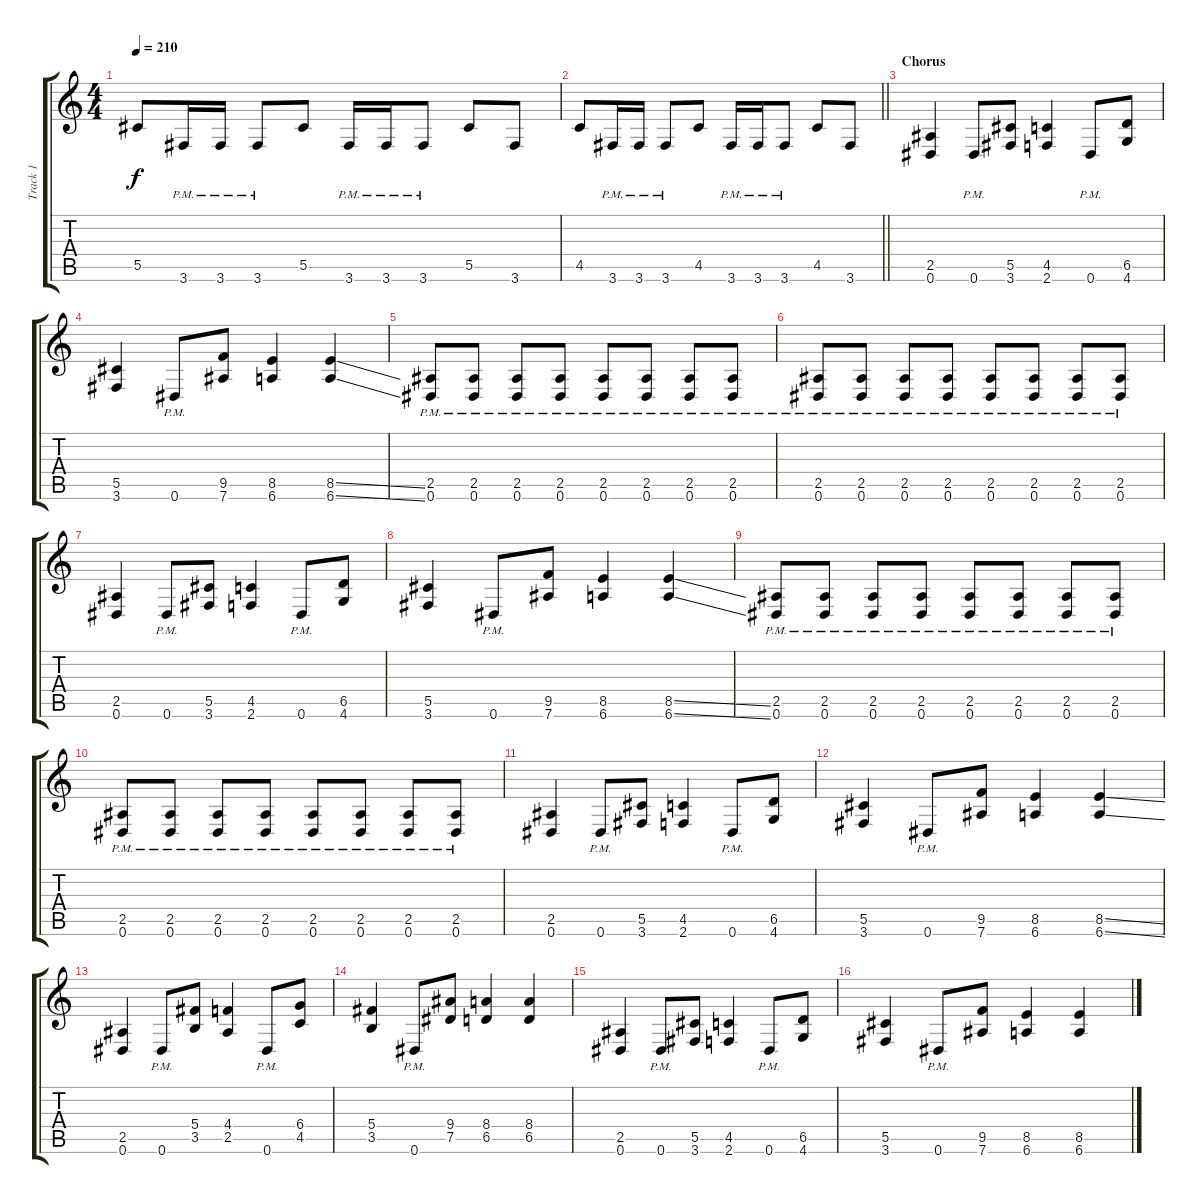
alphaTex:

\track ("Track 1" "Track 1") {instrument distortionguitar}
\staff {score tabs}
\tuning (Eb4 Bb3 Gb3 Db3 Ab2 Eb2) {hide}
\ts (4 4)
\tempo 210
\clef g2
\ks c
5.5.8{dy f} 3.6{pm}.16 3.6{pm}.16 3.6{pm}.8 5.5.8 3.6{pm}.16 3.6{pm}.16 3.6{pm}.8 5.5.8 3.6.8 |
\barLineRight lightlight
4.5.8 3.6{pm}.16 3.6{pm}.16 3.6{pm}.8 4.5.8 3.6{pm}.16 3.6{pm}.16 3.6{pm}.8 4.5.8 3.6.8 |
\section ("" "Chorus")
(2.5 0.6).4 0.6{pm}.8 (5.5 3.6).8 (4.5 2.6).4 0.6{pm}.8 (6.5 4.6).8 |
(5.5 3.6).4 0.6{pm}.8 (9.5 7.6).8 (8.5 6.6).4 (8.5{ss} 6.6{ss}).4 |
(2.5{pm} 0.6{pm}).8 (2.5{pm} 0.6{pm}).8 (2.5{pm} 0.6{pm}).8 (2.5{pm} 0.6{pm}).8 (2.5{pm} 0.6{pm}).8 (2.5{pm} 0.6{pm}).8 (2.5{pm} 0.6{pm}).8 (2.5{pm} 0.6{pm}).8 |
(2.5{pm} 0.6{pm}).8 (2.5{pm} 0.6{pm}).8 (2.5{pm} 0.6{pm}).8 (2.5{pm} 0.6{pm}).8 (2.5{pm} 0.6{pm}).8 (2.5{pm} 0.6{pm}).8 (2.5{pm} 0.6{pm}).8 (2.5{pm} 0.6{pm}).8 |
(2.5 0.6).4 0.6{pm}.8 (5.5 3.6).8 (4.5 2.6).4 0.6{pm}.8 (6.5 4.6).8 |
(5.5 3.6).4 0.6{pm}.8 (9.5 7.6).8 (8.5 6.6).4 (8.5{ss} 6.6{ss}).4 |
(2.5{pm} 0.6{pm}).8 (2.5{pm} 0.6{pm}).8 (2.5{pm} 0.6{pm}).8 (2.5{pm} 0.6{pm}).8 (2.5{pm} 0.6{pm}).8 (2.5{pm} 0.6{pm}).8 (2.5{pm} 0.6{pm}).8 (2.5{pm} 0.6{pm}).8 |
(2.5{pm} 0.6{pm}).8 (2.5{pm} 0.6{pm}).8 (2.5{pm} 0.6{pm}).8 (2.5{pm} 0.6{pm}).8 (2.5{pm} 0.6{pm}).8 (2.5{pm} 0.6{pm}).8 (2.5{pm} 0.6{pm}).8 (2.5{pm} 0.6{pm}).8 |
(2.5 0.6).4 0.6{pm}.8 (5.5 3.6).8 (4.5 2.6).4 0.6{pm}.8 (6.5 4.6).8 |
(5.5 3.6).4 0.6{pm}.8 (9.5 7.6).8 (8.5 6.6).4 (8.5{ss} 6.6{ss}).4 |
(2.5 0.6).4 0.6{pm}.8 (5.4 3.5).8 (4.4 2.5).4 0.6{pm}.8 (6.4 4.5).8 |
(5.4 3.5).4 0.6{pm}.8 (9.4 7.5).8 (8.4 6.5).4 (8.4 6.5).4 |
(2.5 0.6).4 0.6{pm}.8 (5.5 3.6).8 (4.5 2.6).4 0.6{pm}.8 (6.5 4.6).8 |
(5.5 3.6).4 0.6{pm}.8 (9.5 7.6).8 (8.5 6.6).4 (8.5 6.6).4
